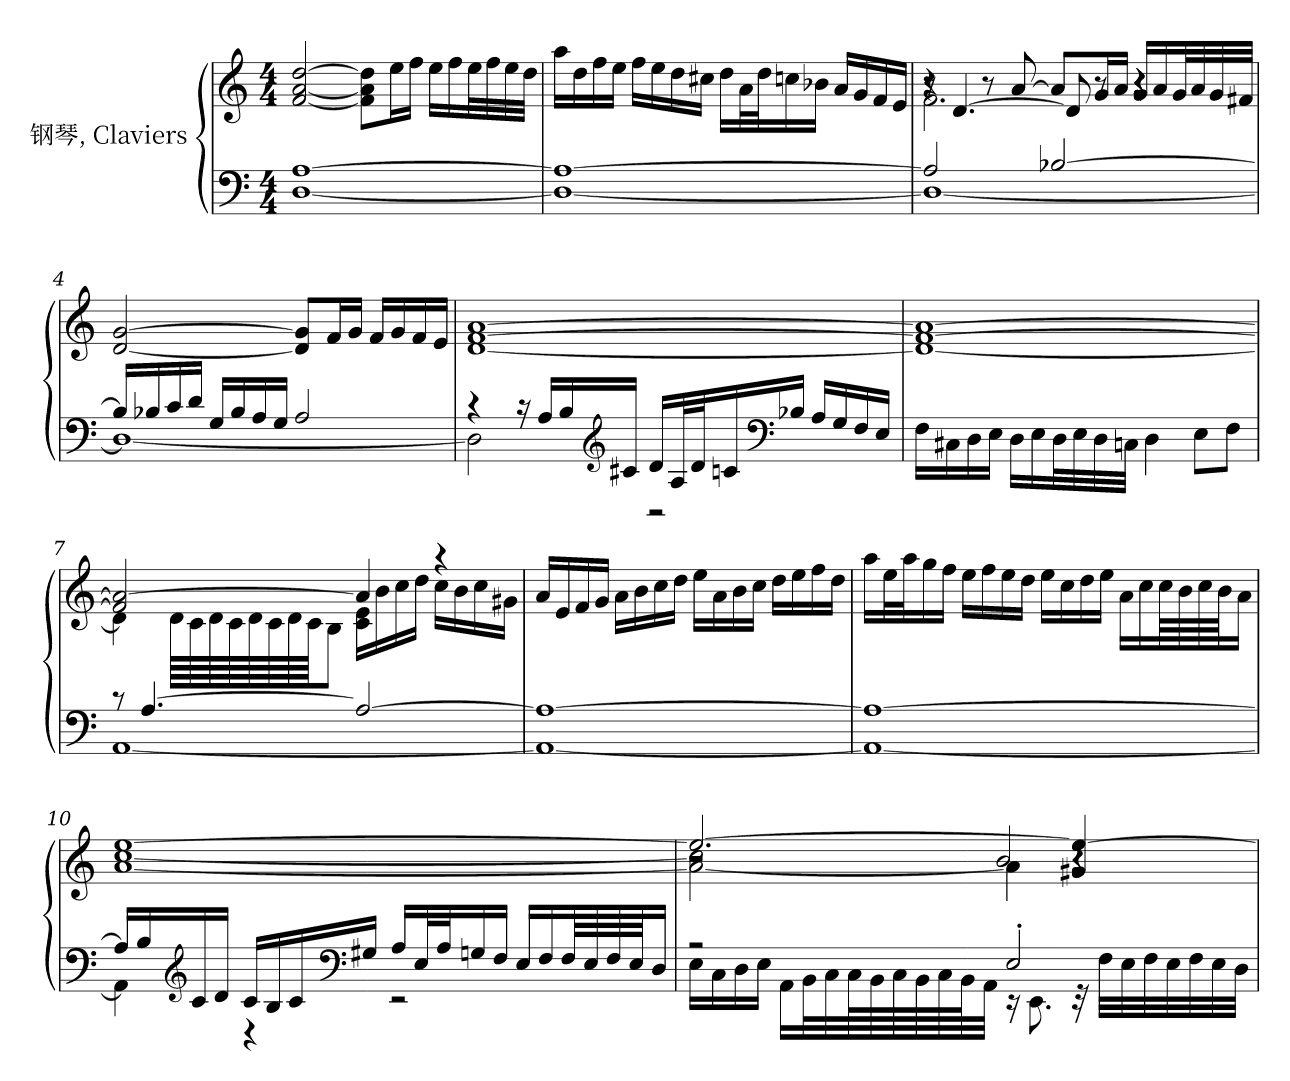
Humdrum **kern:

**kern	**kern
*part1	*part1
*staff2	*staff1
*I"钢琴, Claviers	*
*clefF4	*clefG2
*k[]	*k[]
*M4/4	*M4/4
*MM56	*MM56
=1	=1
*^	*
[1A	[1D	[2f/ [2a/ [2dd/
.	.	8f\] 8a\] 8dd\]L
.	.	16ee\L
.	.	16ff\JJ
.	.	16ee\LL
.	.	16ff\
.	.	32ee\L
.	.	32ff\
.	.	32ee\
.	.	32dd\JJJ
=2	=2	=2
1A_	1D_	16aa\LL
.	.	16dd\
.	.	16ff\
.	.	16ee\JJ
.	.	16ff\LL
.	.	16ee\
.	.	16dd\
.	.	16cc#X\JJ
.	.	16dd\LL
.	.	32a\L
.	.	32dd\J
.	.	16ccn\
.	.	16b-X\JJ
.	.	16a/LL
.	.	16g/
.	.	16f/
.	.	16e/JJ
!!LO:LB:g=z
=3	=3	=3
*	*	*^
*	*	*	*^
2A/]	1D_	4r	2.f\	8r
.	.	.	.	[4.d/
.	.	8r	.	.
.	.	[8a/	.	.
[2B-X/	.	8a/L]	.	8d/]
.	.	16g/L	.	8r
.	.	16a/JJ	.	.
.	.	16g/LL	4r	4r
.	.	16a/	.	.
.	.	32g/L	.	.
.	.	32a/	.	.
.	.	32g/	.	.
.	.	32f#X/JJJ	.	.
*	*	*v	*v	*v
=4	=4	=4
16B-/LL]	1D_	[2d/ [2g/
16B-X/	.	.
16c/	.	.
16d/JJ	.	.
16G/LL	.	.
16B-/	.	.
16A/	.	.
16G/JJ	.	.
2A/	.	8d/] 8g/]L
.	.	16f/L
.	.	16g/JJ
.	.	16f/LL
.	.	16g/
.	.	16f/
.	.	16e/JJ
!!LO:LB:g=z
=5	=5	=5
*	*	*^
4r	2D\]	[1f [1a	[1d
16r	.	.	.
16A/LL	.	.	.
16B/	.	.	.
*clefG2	*	*	*
16c#X/JJ	.	.	.
16d/LL	2r	.	.
32A/L	.	.	.
32d/J	.	.	.
16cn/	.	.	.
*clefF4	*	*	*
16B-X/JJ	.	.	.
16A/LL	.	.	.
16G/	.	.	.
16F/	.	.	.
16E/JJ	.	.	.
*v	*v	*	*
=6	=6	=6
16F\LL	1f_ 1a_	1d_
16C#X\	.	.
16D\	.	.
16E\JJ	.	.
16D\LL	.	.
16E\	.	.
32D\L	.	.
32E\	.	.
32D\	.	.
32Cn\JJJ	.	.
4D\	.	.
8E\L	.	.
8F\J	.	.
!!LO:LB:g=z	!!
=7	=7	=7
*^	*	*
8r	[1AA	2f/] 2a/_	4d\]
[4.A/	.	.	.
.	.	.	64d\LLLL
.	.	.	64c\
.	.	.	64d\
.	.	.	64c\
.	.	.	64d\
.	.	.	64c\
.	.	.	64d\
.	.	.	64c\JJJ
.	.	.	8B\J
2A/_	.	4a/]	16c\ 16e\LL
.	.	.	16b\
.	.	.	16cc\
.	.	.	16dd\JJ
.	.	4r	16cc\LL
.	.	.	16b\
.	.	.	16cc\
.	.	.	16g#X\JJ
*	*	*v	*v
=8	=8	=8
1A_	1AA_	16a/LL
.	.	16e/
.	.	16f/
.	.	16g/JJ
.	.	16a\LL
.	.	16b\
.	.	16cc\
.	.	16dd\JJ
.	.	16ee\LL
.	.	16a\
.	.	16b\
.	.	16cc\JJ
.	.	16dd\LL
.	.	16ee\
.	.	16ff\
.	.	16dd\JJ
!!LO:LB:g=z
=9	=9	=9
1A_	1AA_	16aa\LL
.	.	32ee\L
.	.	32aa\J
.	.	16gg\
.	.	16ff\JJ
.	.	16ee\LL
.	.	16ff\
.	.	16ee\
.	.	16dd\JJ
.	.	16ee\LL
.	.	16cc\
.	.	16dd\
.	.	16ee\JJ
.	.	16a\LL
.	.	16cc\
.	.	64cc\LL
.	.	64b\
.	.	64cc\
.	.	64b\JJ
.	.	16a\JJ
=10	=10	=10
*	*	*^
16A/LL]	4AA\]	[1ee	[1a [1cc
16B/	.	.	.
*clefG2	*	*	*
16c/	.	.	.
16d/JJ	.	.	.
16c/LL	4r	.	.
16B/	.	.	.
16c/	.	.	.
*clefF4	*	*	*
16G#X/JJ	.	.	.
16A/LL	2r	.	.
32E/L	.	.	.
32A/J	.	.	.
16Gn/	.	.	.
16F/JJ	.	.	.
16E/LL	.	.	.
16F/	.	.	.
64F/LL	.	.	.
64E/	.	.	.
64F/	.	.	.
64E/JJ	.	.	.
16D/JJ	.	.	.
!!LO:LB:g=z
=11	=11	=11	=11
*	*	*	*^
2r	16E\LL	2.ee/_	2a\_ 2cc\]	2r
.	16C\	.	.	.
.	16D\	.	.	.
.	16E\JJ	.	.	.
.	16AA\LL	.	.	.
.	32BB\L	.	.	.
.	32C\	.	.	.
.	64C\L	.	.	.
.	64BB\	.	.	.
.	64C\	.	.	.
.	64BB\	.	.	.
.	64C\	.	.	.
.	64BB\J	.	.	.
.	32AA\JJJ	.	.	.
2E'/	16r	.	4a\]	2b/
.	8.EE\	.	.	.
.	32r	4g#X/ 4ee/_	4r	.
.	32F\LLL	.	.	.
.	32E\	.	.	.
.	32F\	.	.	.
.	32E\	.	.	.
.	32F\	.	.	.
.	32E\	.	.	.
.	32D\JJJ	.	.	.
*v	*v	*	*	*
*	*v	*v	*v
=	=
*-	*-
